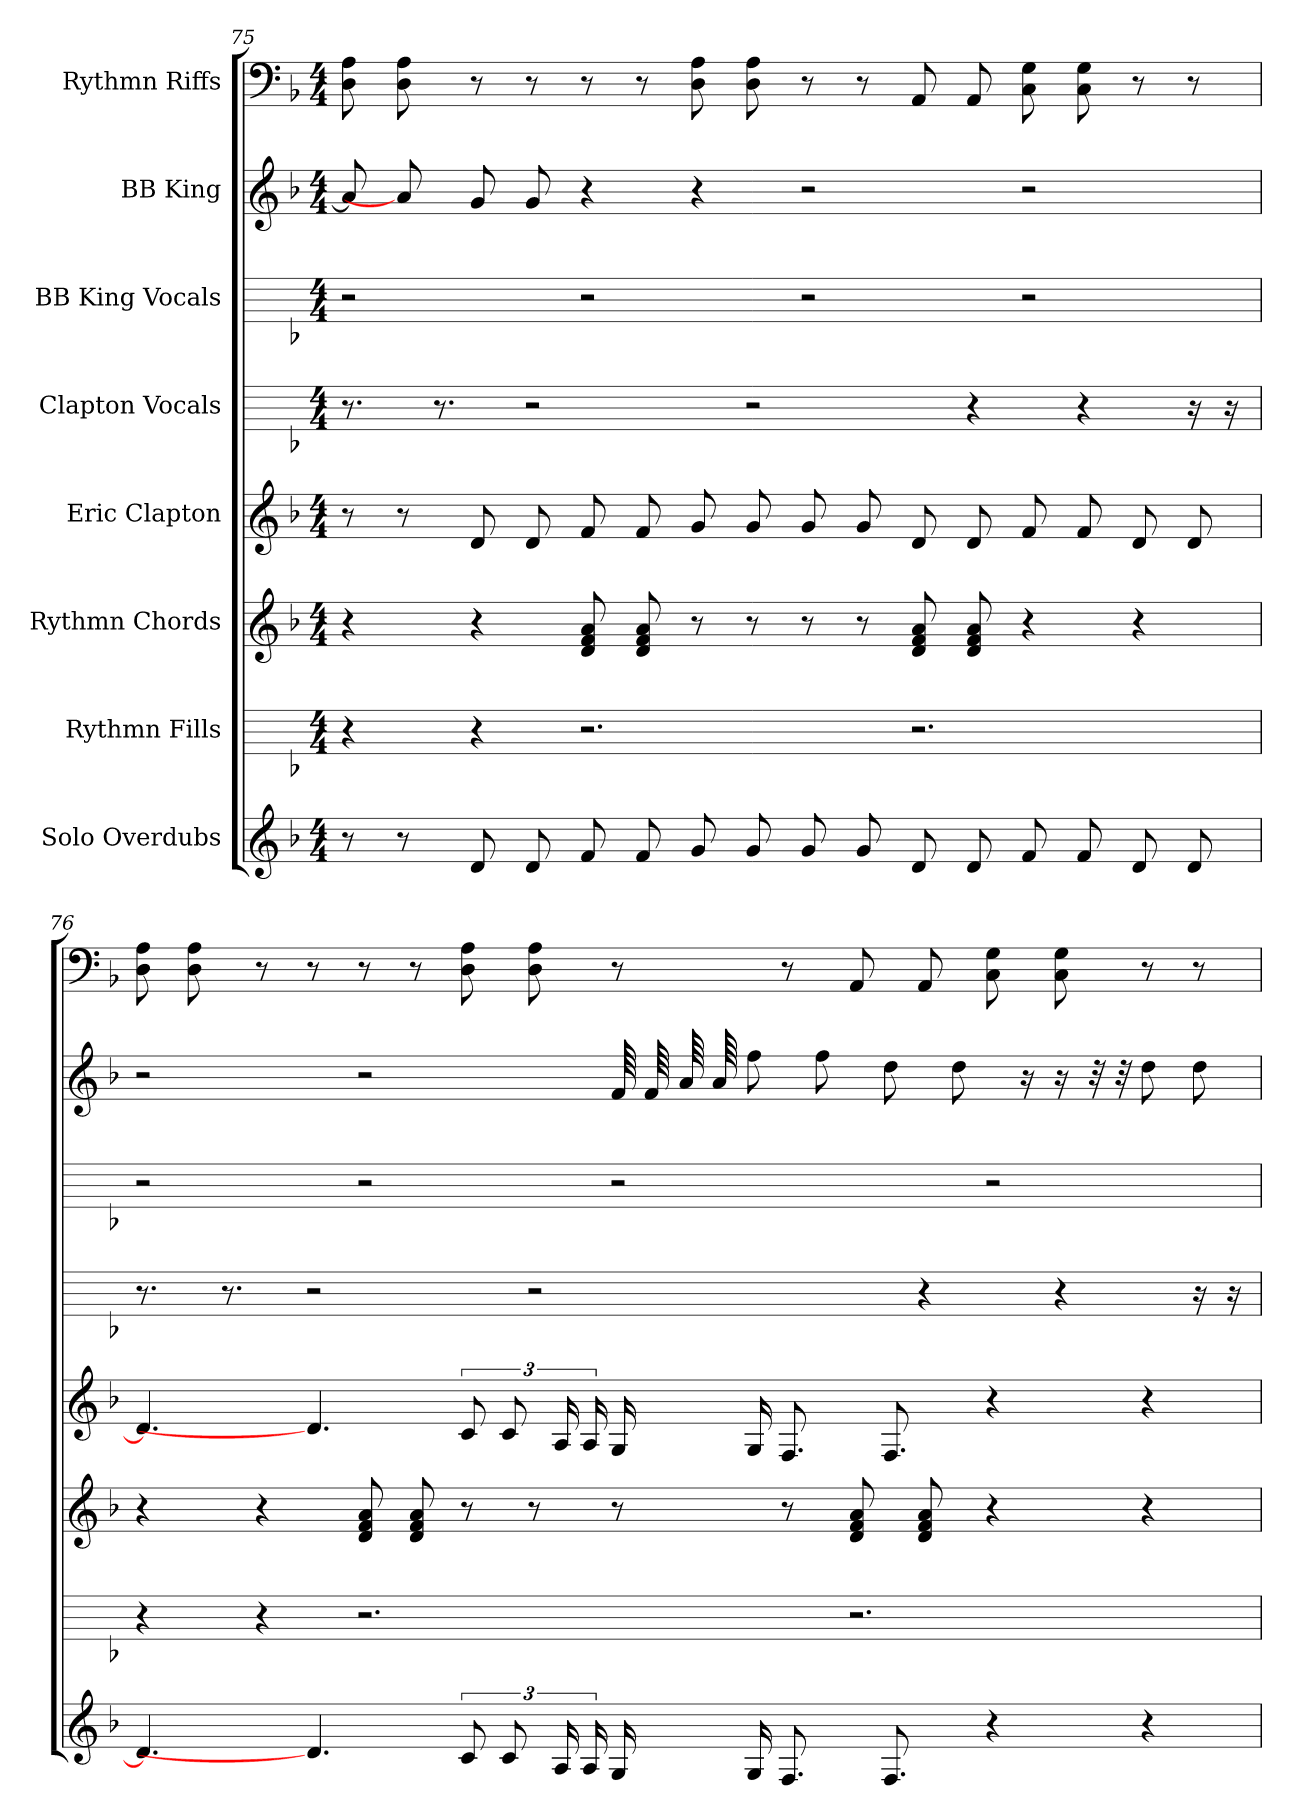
**kern	**kern	**kern	**kern	**kern	**kern	**kern	**kern
*part8	*part7	*part6	*part5	*part4	*part3	*part2	*part1
*staff8	*staff7	*staff6	*staff5	*staff4	*staff3	*staff2	*staff1
*I"Solo Overdubs	*I"Rythmn Fills	*I"Rythmn Chords	*I"Eric Clapton	*I"Clapton Vocals	*I"BB King Vocals	*I"BB King	*I"Rythmn Riffs
*	*	*	*	*	*	*	*
*k[b-]	*k[b-]	*k[b-]	*k[b-]	*k[b-]	*k[b-]	*k[b-]	*k[b-]
*M4/4	*M4/4	*M4/4	*M4/4	*M4/4	*M4/4	*M4/4	*M4/4
=75	=75	=75	=75	=75	=75	=75	=75
8r	4r	4r	8r	8.r	2r	8a]	8A 8D
8r	.	.	8r	.	.	8a]	8A 8D
.	.	.	.	8.r	.	.	.
8d	4r	4r	8d	.	.	8g	8r
8d	.	.	8d	2r	.	8g	8r
8f	2.r	8a 8f 8d	8f	.	2r	4r	8r
8f	.	8a 8f 8d	8f	.	.	.	8r
8g	.	8r	8g	.	.	4r	8A 8D
8g	.	8r	8g	2r	.	.	8A 8D
8g	.	8r	8g	.	2r	2r	8r
8g	.	8r	8g	.	.	.	8r
8d	2.r	8a 8f 8d	8d	.	.	.	8AA
8d	.	8a 8f 8d	8d	4r	.	.	8AA
8f	.	4r	8f	.	2r	2r	8G 8C
8f	.	.	8f	4r	.	.	8G 8C
8d	.	4r	8d	.	.	.	8r
8d	.	.	8d	16r	.	.	8r
.	.	.	.	16r	.	.	.
=76	=76	=76	=76	=76	=76	=76	=76
4.d]	4r	4r	4.d]	8.r	2r	2r	8A 8D
.	.	.	.	.	.	.	8A 8D
.	.	.	.	8.r	.	.	.
.	4r	4r	.	.	.	.	8r
4.d]	.	.	4.d]	2r	.	.	8r
.	2.r	8a 8f 8d	.	.	2r	2r	8r
.	.	8a 8f 8d	.	.	.	.	8r
12c	.	8r	12c	.	.	.	8A 8D
12c	.	.	12c	.	.	.	.
.	.	8r	.	2r	.	.	8A 8D
24A	.	.	24A	.	.	.	.
24A	.	.	24A	.	.	.	.
16G	.	8r	16G	.	2r	64f	8r
.	.	.	.	.	.	64f	.
.	.	.	.	.	.	64a	.
.	.	.	.	.	.	64a	.
16G	.	.	16G	.	.	8ff	.
8.F	.	8r	8.F	.	.	.	8r
.	.	.	.	.	.	8ff	.
.	2.r	8a 8f 8d	.	.	.	.	8AA
8.F	.	.	8.F	.	.	8dd	.
.	.	8a 8f 8d	.	4r	.	.	8AA
.	.	.	.	.	.	8dd	.
4r	.	4r	4r	.	2r	.	8G 8C
.	.	.	.	.	.	16r	.
.	.	.	.	4r	.	16r	8G 8C
.	.	.	.	.	.	32r	.
.	.	.	.	.	.	32r	.
4r	.	4r	4r	.	.	8dd	8r
.	.	.	.	16r	.	8dd	8r
.	.	.	.	16r	.	.	.
=	=	=	=	=	=	=	=
*-	*-	*-	*-	*-	*-	*-	*-
